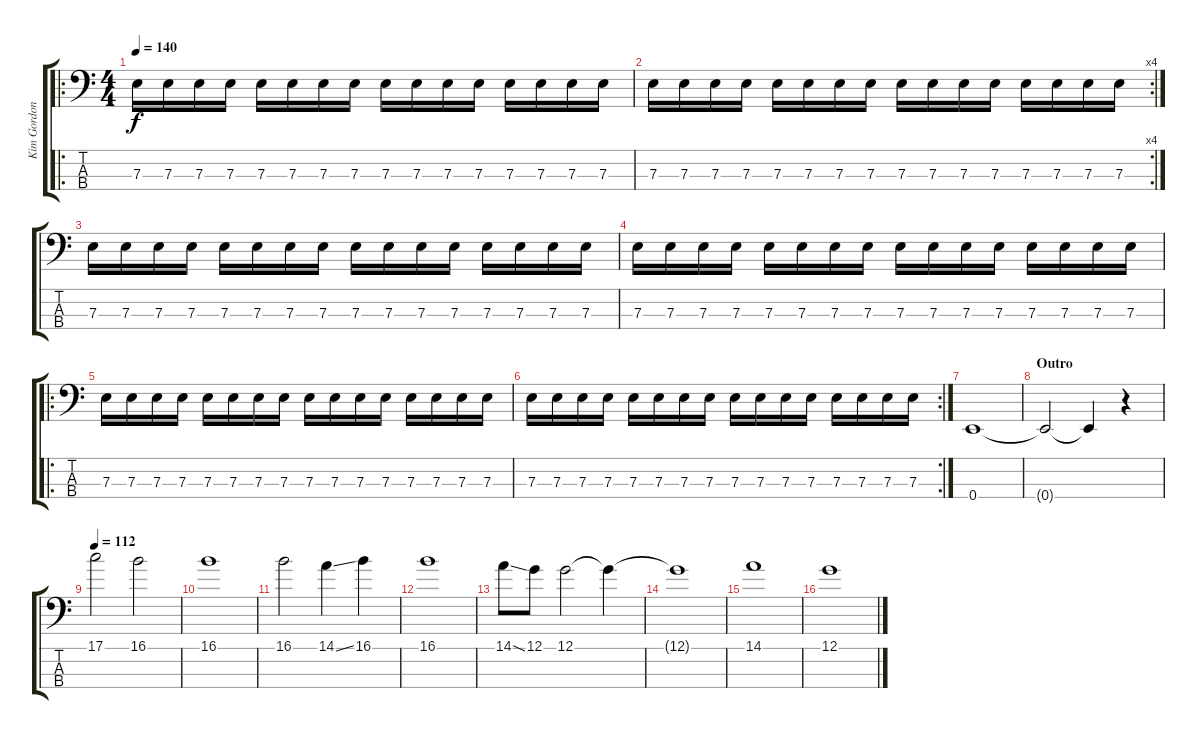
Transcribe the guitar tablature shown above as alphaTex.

\track ("Kim Gordon" "Kim Gordon") {instrument electricbassfinger}
\staff {score tabs}
\tuning (G2 D2 A1 E1) {hide}
\ro
\ts (4 4)
\tempo 140
\clef f4
\ks c
7.3.16{dy f} 7.3.16 7.3.16 7.3.16 7.3.16 7.3.16 7.3.16 7.3.16 7.3.16 7.3.16 7.3.16 7.3.16 7.3.16 7.3.16 7.3.16 7.3.16 |
\rc 4
7.3.16 7.3.16 7.3.16 7.3.16 7.3.16 7.3.16 7.3.16 7.3.16 7.3.16 7.3.16 7.3.16 7.3.16 7.3.16 7.3.16 7.3.16 7.3.16 |
7.3.16 7.3.16 7.3.16 7.3.16 7.3.16 7.3.16 7.3.16 7.3.16 7.3.16 7.3.16 7.3.16 7.3.16 7.3.16 7.3.16 7.3.16 7.3.16 |
7.3.16 7.3.16 7.3.16 7.3.16 7.3.16 7.3.16 7.3.16 7.3.16 7.3.16 7.3.16 7.3.16 7.3.16 7.3.16 7.3.16 7.3.16 7.3.16 |
\ro
7.3.16 7.3.16 7.3.16 7.3.16 7.3.16 7.3.16 7.3.16 7.3.16 7.3.16 7.3.16 7.3.16 7.3.16 7.3.16 7.3.16 7.3.16 7.3.16 |
\rc 2
7.3.16 7.3.16 7.3.16 7.3.16 7.3.16 7.3.16 7.3.16 7.3.16 7.3.16 7.3.16 7.3.16 7.3.16 7.3.16 7.3.16 7.3.16 7.3.16 |
0.4.1 |
\section ("" "Outro")
0.4{t}.2 0.4{t}.4 r.4 |
\tempo 112
17.1.2 16.1.2 |
16.1.1 |
16.1.2 14.1{ss}.4 16.1.4 |
16.1.1 |
14.1{ss}.8 12.1.8 12.1.2 12.1{t}.4 |
12.1{t}.1 |
14.1.1 |
12.1.1
